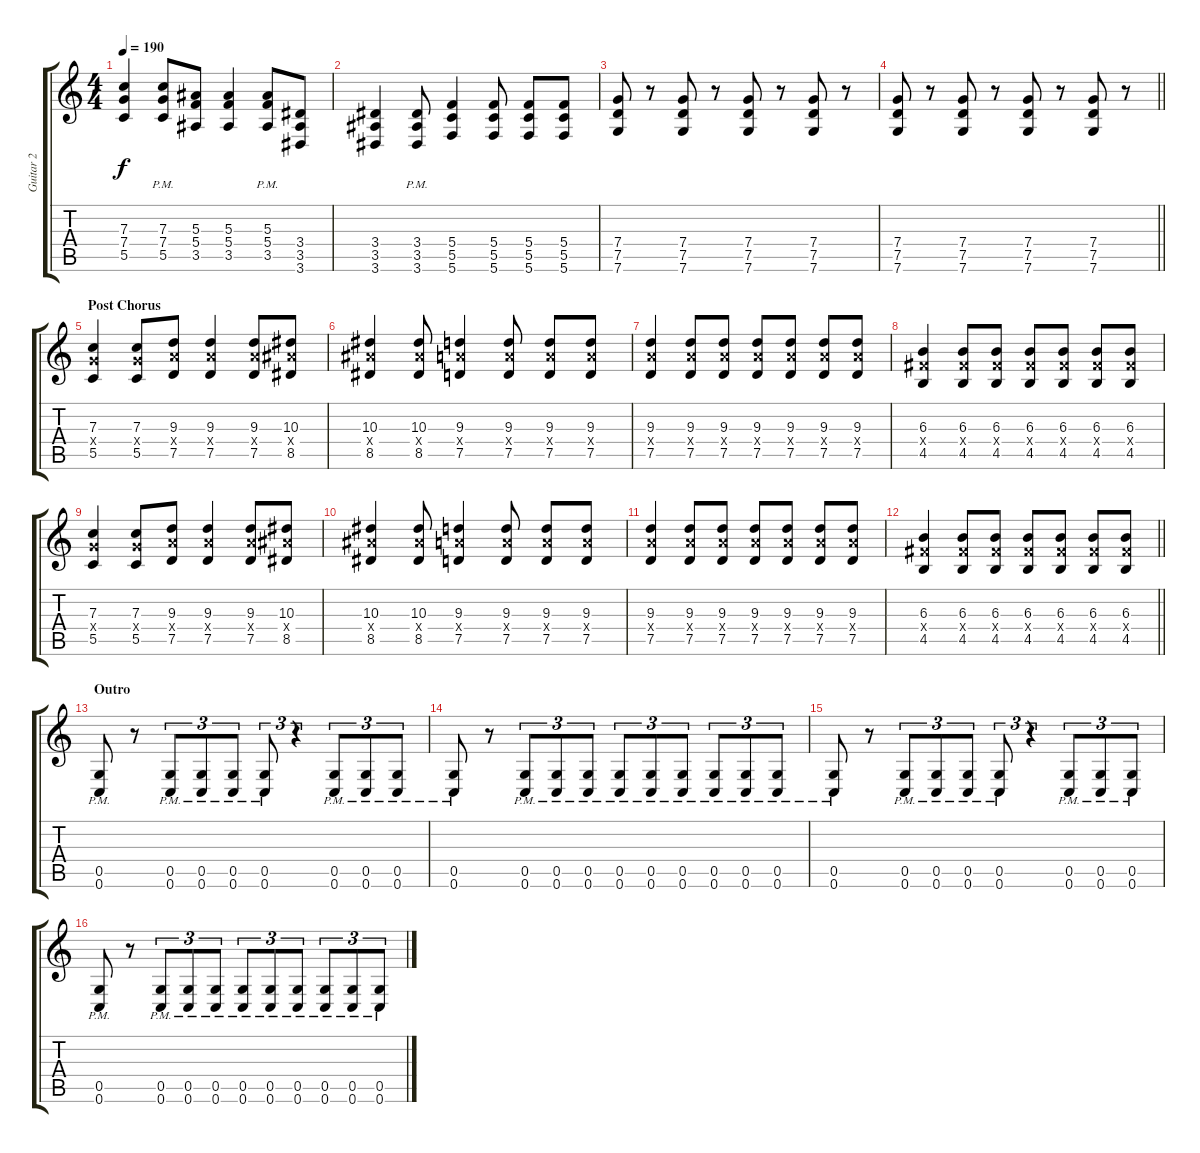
\track ("Guitar 2" "Guitar 2") {instrument distortionguitar}
\staff {score tabs}
\tuning (D4 A3 F3 C3 G2 C2) {hide}
\ts (4 4)
\tempo 190
\clef g2
\ks c
(7.3 7.4 5.5).4{dy f} (7.3{pm} 7.4{pm} 5.5{pm}).8 (5.3 5.4 3.5).8 (5.3 5.4 3.5).4 (5.3{pm} 5.4{pm} 3.5{pm}).8 (3.4 3.5 3.6).8 |
(3.4 3.5 3.6).4 (3.4{pm} 3.5{pm} 3.6{pm}).8 (5.4 5.5 5.6).4 (5.4 5.5 5.6).8 (5.4 5.5 5.6).8 (5.4 5.5 5.6).8 |
(7.4 7.5 7.6).8 r.8 (7.4 7.5 7.6).8 r.8 (7.4 7.5 7.6).8 r.8 (7.4 7.5 7.6).8 r.8 |
\barLineRight lightlight
(7.4 7.5 7.6).8 r.8 (7.4 7.5 7.6).8 r.8 (7.4 7.5 7.6).8 r.8 (7.4 7.5 7.6).8 r.8 |
\section ("" "Post Chorus")
(7.3 7.4{x} 5.5).4 (7.3 7.4{x} 5.5).8 (9.3 9.4{x} 7.5).8 (9.3 9.4{x} 7.5).4 (9.3 9.4{x} 7.5).8 (10.3 10.4{x} 8.5).8 |
(10.3 10.4{x} 8.5).4 (10.3 10.4{x} 8.5).8 (9.3 9.4{x} 7.5).4 (9.3 9.4{x} 7.5).8 (9.3 9.4{x} 7.5).8 (9.3 9.4{x} 7.5).8 |
(9.3 9.4{x} 7.5).4 (9.3 9.4{x} 7.5).8 (9.3 9.4{x} 7.5).8 (9.3 9.4{x} 7.5).8 (9.3 9.4{x} 7.5).8 (9.3 9.4{x} 7.5).8 (9.3 9.4{x} 7.5).8 |
(6.3 6.4{x} 4.5).4 (6.3 6.4{x} 4.5).8 (6.3 6.4{x} 4.5).8 (6.3 6.4{x} 4.5).8 (6.3 6.4{x} 4.5).8 (6.3 6.4{x} 4.5).8 (6.3 6.4{x} 4.5).8 |
(7.3 7.4{x} 5.5).4 (7.3 7.4{x} 5.5).8 (9.3 9.4{x} 7.5).8 (9.3 9.4{x} 7.5).4 (9.3 9.4{x} 7.5).8 (10.3 10.4{x} 8.5).8 |
(10.3 10.4{x} 8.5).4 (10.3 10.4{x} 8.5).8 (9.3 9.4{x} 7.5).4 (9.3 9.4{x} 7.5).8 (9.3 9.4{x} 7.5).8 (9.3 9.4{x} 7.5).8 |
(9.3 9.4{x} 7.5).4 (9.3 9.4{x} 7.5).8 (9.3 9.4{x} 7.5).8 (9.3 9.4{x} 7.5).8 (9.3 9.4{x} 7.5).8 (9.3 9.4{x} 7.5).8 (9.3 9.4{x} 7.5).8 |
\barLineRight lightlight
(6.3 6.4{x} 4.5).4 (6.3 6.4{x} 4.5).8 (6.3 6.4{x} 4.5).8 (6.3 6.4{x} 4.5).8 (6.3 6.4{x} 4.5).8 (6.3 6.4{x} 4.5).8 (6.3 6.4{x} 4.5).8 |
\section ("" "Outro")
(0.5{pm} 0.6{pm}).8{balance 8} r.8 (0.5{pm} 0.6{pm}).8{tu (3 2)} (0.5{pm} 0.6{pm}).8{tu (3 2)} (0.5{pm} 0.6{pm}).8{tu (3 2)} (0.5{pm} 0.6{pm}).8{tu (3 2)} r.4{tu (3 2)} (0.5{pm} 0.6{pm}).8{tu (3 2)} (0.5{pm} 0.6{pm}).8{tu (3 2)} (0.5{pm} 0.6{pm}).8{tu (3 2)} |
(0.5{pm} 0.6{pm}).8 r.8 (0.5{pm} 0.6{pm}).8{tu (3 2)} (0.5{pm} 0.6{pm}).8{tu (3 2)} (0.5{pm} 0.6{pm}).8{tu (3 2)} (0.5{pm} 0.6{pm}).8{tu (3 2)} (0.5{pm} 0.6{pm}).8{tu (3 2)} (0.5{pm} 0.6{pm}).8{tu (3 2)} (0.5{pm} 0.6{pm}).8{tu (3 2)} (0.5{pm} 0.6{pm}).8{tu (3 2)} (0.5{pm} 0.6{pm}).8{tu (3 2)} |
(0.5{pm} 0.6{pm}).8 r.8 (0.5{pm} 0.6{pm}).8{tu (3 2)} (0.5{pm} 0.6{pm}).8{tu (3 2)} (0.5{pm} 0.6{pm}).8{tu (3 2)} (0.5{pm} 0.6{pm}).8{tu (3 2)} r.4{tu (3 2)} (0.5{pm} 0.6{pm}).8{tu (3 2)} (0.5{pm} 0.6{pm}).8{tu (3 2)} (0.5{pm} 0.6{pm}).8{tu (3 2)} |
(0.5{pm} 0.6{pm}).8 r.8 (0.5{pm} 0.6{pm}).8{tu (3 2)} (0.5{pm} 0.6{pm}).8{tu (3 2)} (0.5{pm} 0.6{pm}).8{tu (3 2)} (0.5{pm} 0.6{pm}).8{tu (3 2)} (0.5{pm} 0.6{pm}).8{tu (3 2)} (0.5{pm} 0.6{pm}).8{tu (3 2)} (0.5{pm} 0.6{pm}).8{tu (3 2)} (0.5{pm} 0.6{pm}).8{tu (3 2)} (0.5{pm} 0.6{pm}).8{tu (3 2)}
